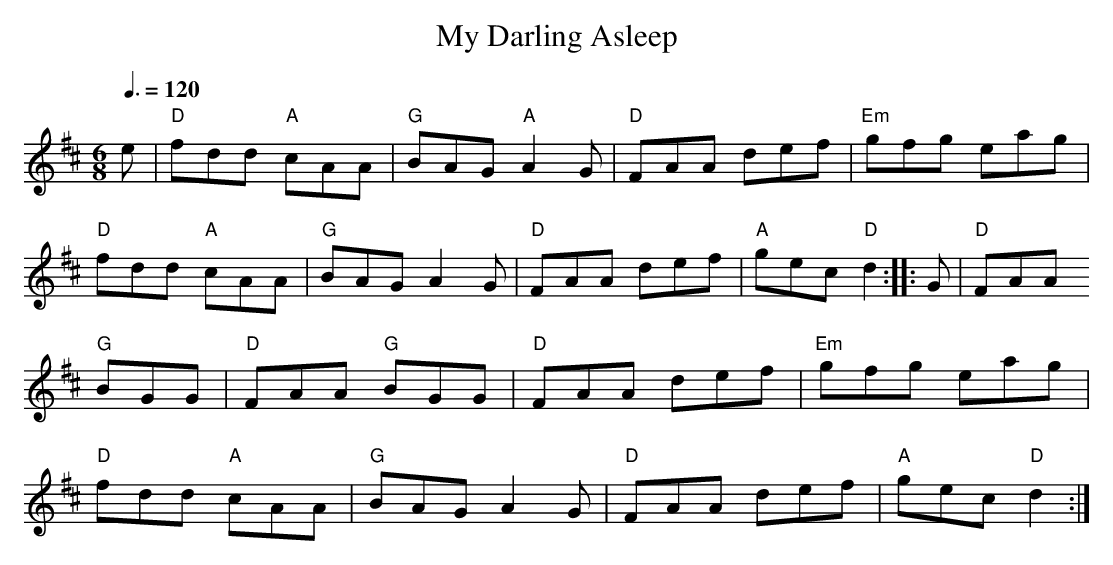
X:1
T:My Darling Asleep
M:6/8
Q:3/8=120
K:D
e|"D"fdd "A"cAA|"G"BAG "A"A2G|"D"FAA def|"Em"gfg eag|
"D"fdd "A"cAA|"G"BAG A2G|"D"FAA def|"A" gec "D"d2::G |"D"FAA
"G"BGG|"D"FAA "G"BGG|"D"FAA def|"Em"gfg eag|
"D"fdd "A"cAA|"G"BAG A2G|"D"FAA def|"A" gec "D"d2:|
